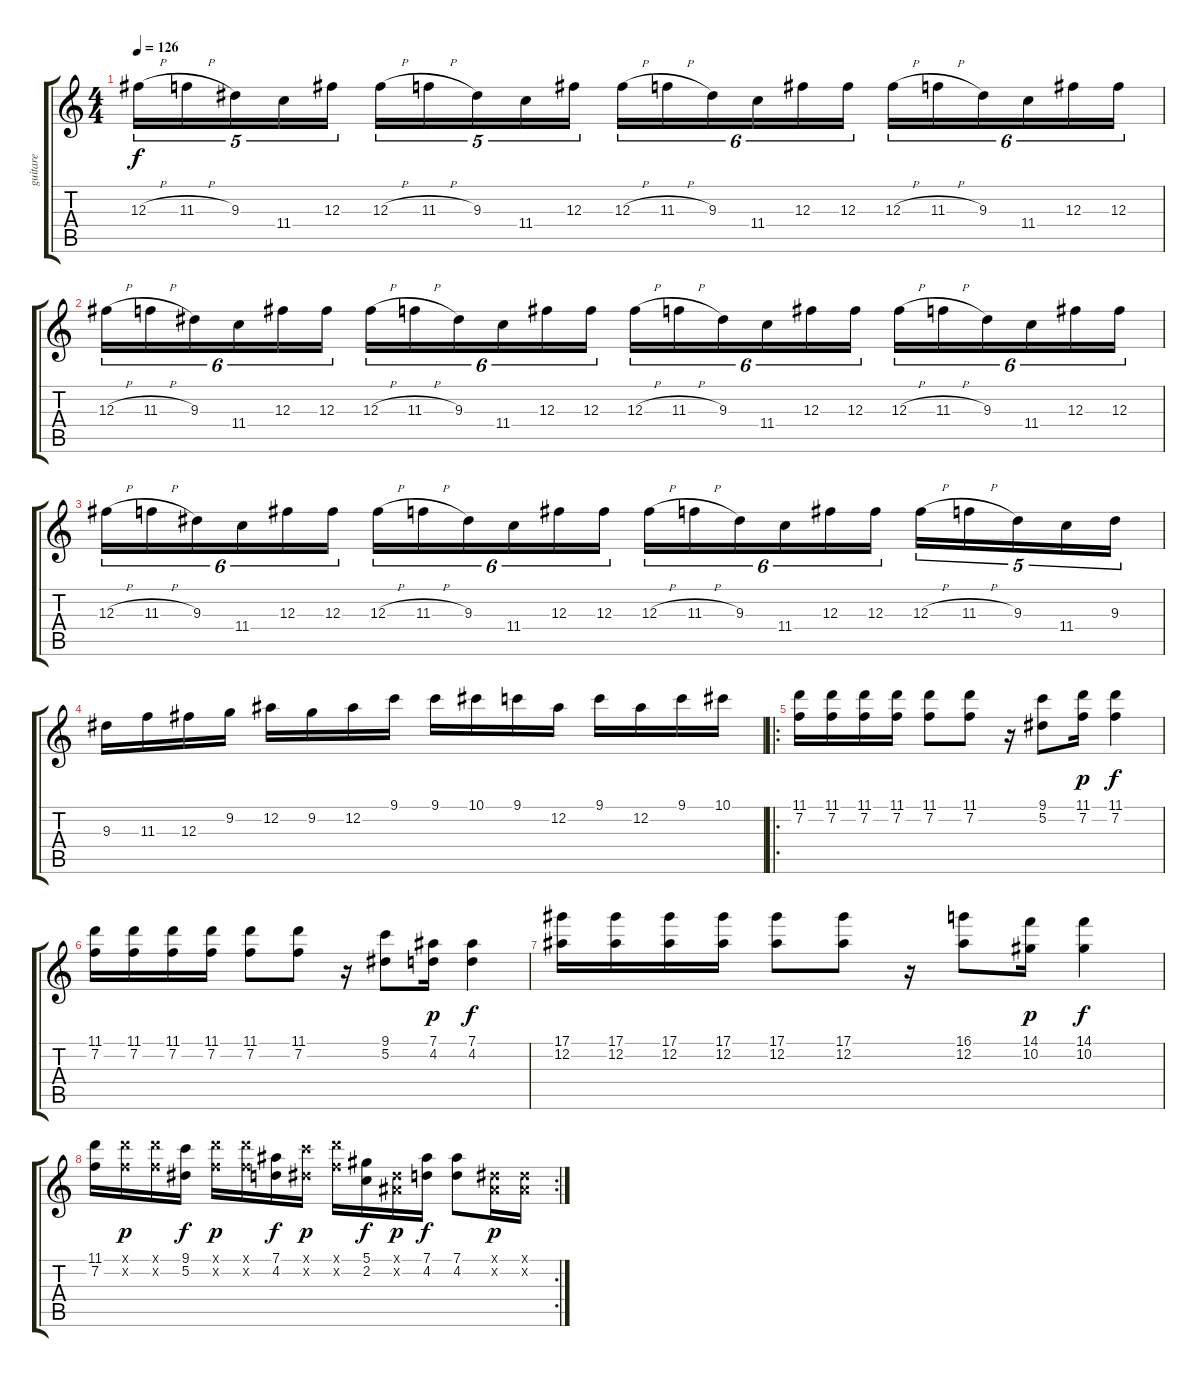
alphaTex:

\track ("guitare" "guitare") {instrument acousticguitarsteel}
\staff {score tabs}
\tuning (Eb4 Bb3 Gb3 Db3 Ab2 Eb2) {hide}
\ts (4 4)
\tempo 126
\clef g2
\ks c
12.3{h}.16{tu (5 4) dy f} 11.3{h}.16{tu (5 4)} 9.3.16{tu (5 4)} 11.4.16{tu (5 4)} 12.3.16{tu (5 4)} 12.3{h}.16{tu (5 4)} 11.3{h}.16{tu (5 4)} 9.3.16{tu (5 4)} 11.4.16{tu (5 4)} 12.3.16{tu (5 4)} 12.3{h}.16{tu (6 4)} 11.3{h}.16{tu (6 4)} 9.3.16{tu (6 4)} 11.4.16{tu (6 4)} 12.3.16{tu (6 4)} 12.3.16{tu (6 4)} 12.3{h}.16{tu (6 4)} 11.3{h}.16{tu (6 4)} 9.3.16{tu (6 4)} 11.4.16{tu (6 4)} 12.3.16{tu (6 4)} 12.3.16{tu (6 4)} |
12.3{h}.16{tu (6 4)} 11.3{h}.16{tu (6 4)} 9.3.16{tu (6 4)} 11.4.16{tu (6 4)} 12.3.16{tu (6 4)} 12.3.16{tu (6 4)} 12.3{h}.16{tu (6 4)} 11.3{h}.16{tu (6 4)} 9.3.16{tu (6 4)} 11.4.16{tu (6 4)} 12.3.16{tu (6 4)} 12.3.16{tu (6 4)} 12.3{h}.16{tu (6 4)} 11.3{h}.16{tu (6 4)} 9.3.16{tu (6 4)} 11.4.16{tu (6 4)} 12.3.16{tu (6 4)} 12.3.16{tu (6 4)} 12.3{h}.16{tu (6 4)} 11.3{h}.16{tu (6 4)} 9.3.16{tu (6 4)} 11.4.16{tu (6 4)} 12.3.16{tu (6 4)} 12.3.16{tu (6 4)} |
12.3{h}.16{tu (6 4)} 11.3{h}.16{tu (6 4)} 9.3.16{tu (6 4)} 11.4.16{tu (6 4)} 12.3.16{tu (6 4)} 12.3.16{tu (6 4)} 12.3{h}.16{tu (6 4)} 11.3{h}.16{tu (6 4)} 9.3.16{tu (6 4)} 11.4.16{tu (6 4)} 12.3.16{tu (6 4)} 12.3.16{tu (6 4)} 12.3{h}.16{tu (6 4)} 11.3{h}.16{tu (6 4)} 9.3.16{tu (6 4)} 11.4.16{tu (6 4)} 12.3.16{tu (6 4)} 12.3.16{tu (6 4)} 12.3{h}.16{tu (5 4)} 11.3{h}.16{tu (5 4)} 9.3.16{tu (5 4)} 11.4.16{tu (5 4)} 9.3.16{tu (5 4)} |
9.3.16 11.3.16 12.3.16 9.2.16 12.2.16 9.2.16 12.2.16 9.1.16 9.1.16 10.1.16 9.1.16 12.2.16 9.1.16 12.2.16 9.1.16 10.1.16 |
\ro
(11.1 7.2).16 (11.1 7.2).16 (11.1 7.2).16 (11.1 7.2).16 (11.1 7.2).8 (11.1 7.2).8 r.16 (9.1 5.2).8 (11.1 7.2).16{dy p} (11.1 7.2).4{dy f} |
(11.1 7.2).16 (11.1 7.2).16 (11.1 7.2).16 (11.1 7.2).16 (11.1 7.2).8 (11.1 7.2).8 r.16 (9.1 5.2).8 (7.1 4.2).16{dy p} (7.1 4.2).4{dy f} |
(17.1 12.2).16 (17.1 12.2).16 (17.1 12.2).16 (17.1 12.2).16 (17.1 12.2).8 (17.1 12.2).8 r.16 (16.1 12.2).8 (14.1 10.2).16{dy p} (14.1 10.2).4{dy f} |
\rc 2
(11.1 7.2).16 (11.1{x} 7.2{x}).16{dy p} (11.1{x} 7.2{x}).16 (9.1 5.2).16{dy f} (11.1{x} 7.2{x}).16{dy p} (11.1{x} 7.2{x}).16 (7.1 4.2).16{dy f} (9.1{x} 5.2{x}).16{dy p} (11.1{x} 7.2{x}).16 (5.1 2.2).16{dy f} (0.1{x} 0.2{x}).16{dy p} (7.1 4.2).16{dy f} (7.1 4.2).8 (0.1{x} 0.2{x}).16{dy p} (0.1{x} 0.2{x}).16
